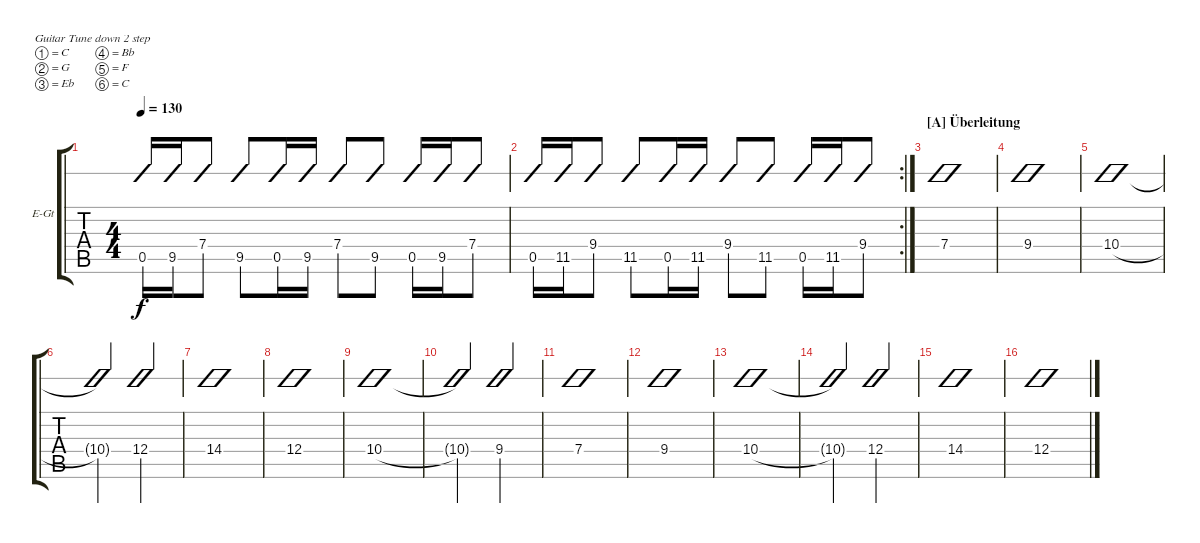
\bracketExtendMode groupsimilarinstruments
\firstSystemTrackNameOrientation horizontal
\otherSystemsTrackNameOrientation horizontal
\track ("Rhy2" "E-Gt") {instrument distortionguitar}
\staff {tabs slash}
\tuning (C4 G3 Eb3 Bb2 F2 C2)
\ts (4 4)
\tempo 130
\clef g2
\ks aminor
0.5.16{dy f} 9.5.16 7.4.8 9.5.8 0.5.16 9.5.16 7.4.8 9.5.8 0.5.16 9.5.16 7.4.8 |
\rc 2
0.5.16 11.5.16 9.4.8 11.5.8 0.5.16 11.5.16 9.4.8 11.5.8 0.5.16 11.5.16 9.4.8 |
\section ("A" "Überleitung")
\ks c
7.4.1 |
9.4.1 |
10.4.1 |
10.4{t}.2 12.4.2 |
14.4.1 |
12.4.1 |
10.4.1 |
10.4{t}.2 9.4.2 |
7.4.1 |
9.4.1 |
10.4.1 |
10.4{t}.2 12.4.2 |
14.4.1 |
12.4.1
